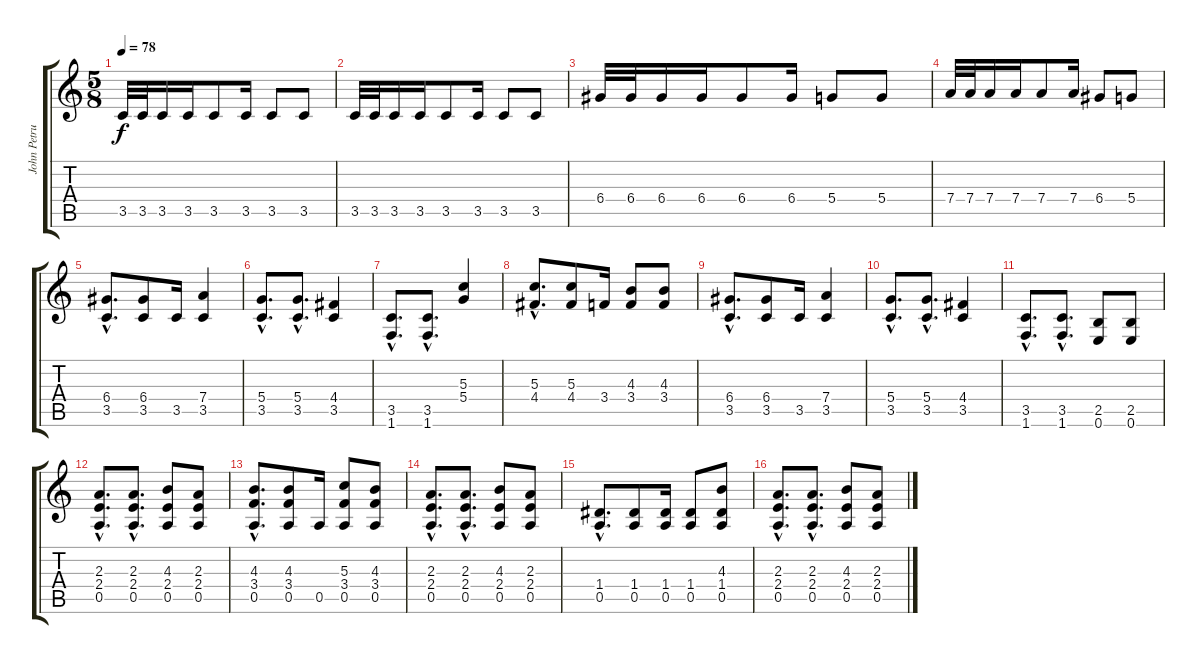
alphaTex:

\track ("John Petrucci" "John Petru") {instrument distortionguitar}
\staff {score tabs}
\tuning (E4 B3 G3 D3 A2 E2) {hide}
\ts (5 8)
\tempo 78
\clef g2
\ks c
3.5.32{dy f} 3.5.32 3.5.16 3.5.16 3.5.8 3.5.16 3.5.8 3.5.8 |
3.5.32 3.5.32 3.5.16 3.5.16 3.5.8 3.5.16 3.5.8 3.5.8 |
6.4.32 6.4.32 6.4.16 6.4.16 6.4.8 6.4.16 5.4.8 5.4.8 |
7.4.32 7.4.32 7.4.16 7.4.16 7.4.8 7.4.16 6.4.8 5.4.8 |
(6.4{hac} 3.5{hac}).8{d} (6.4 3.5).8 3.5.16 (7.4 3.5).4 |
(5.4{hac} 3.5{hac}).8{d} (5.4{hac} 3.5{hac}).8{d} (4.4 3.5).4 |
(3.5{hac} 1.6{hac}).8{d} (3.5{hac} 1.6{hac}).8{d} (5.3 5.4).4 |
(5.3{hac} 4.4{hac}).8{d} (5.3 4.4).8 3.4.16 (4.3 3.4).8 (4.3 3.4).8 |
(6.4{hac} 3.5{hac}).8{d} (6.4 3.5).8 3.5.16 (7.4 3.5).4 |
(5.4{hac} 3.5{hac}).8{d} (5.4{hac} 3.5{hac}).8{d} (4.4 3.5).4 |
(3.5{hac} 1.6{hac}).8{d} (3.5{hac} 1.6{hac}).8{d} (2.5 0.6).8 (2.5 0.6).8 |
(2.3{hac} 2.4{hac} 0.5{hac}).8{d} (2.3{hac} 2.4{hac} 0.5{hac}).8{d} (4.3 2.4 0.5).8 (2.3 2.4 0.5).8 |
(4.3{hac} 3.4{hac} 0.5{hac}).8{d} (4.3 3.4 0.5).8 0.5.16 (5.3 3.4 0.5).8 (4.3 3.4 0.5).8 |
(2.3{hac} 2.4{hac} 0.5{hac}).8{d} (2.3{hac} 2.4{hac} 0.5{hac}).8{d} (4.3 2.4 0.5).8 (2.3 2.4 0.5).8 |
(1.4{hac} 0.5{hac}).8{d} (1.4 0.5).8 (1.4 0.5).16 (1.4 0.5).8 (4.3 1.4 0.5).8 |
(2.3{hac} 2.4{hac} 0.5{hac}).8{d} (2.3{hac} 2.4{hac} 0.5{hac}).8{d} (4.3 2.4 0.5).8 (2.3 2.4 0.5).8
